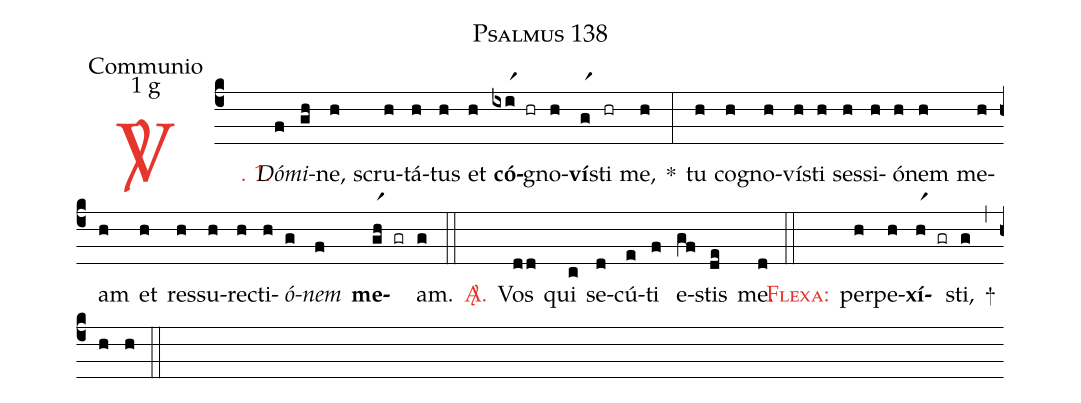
name: Psalmus 138;
office-part: Communio;
mode: 1;
mode-differentia: g;
%%
(c4)

<c><sp>V/</sp>. 1.</c>() <i>Dó</i>(f)<i>mi</i>(gh)ne,(h) scru(h)tá(h)tus(h) et(h) <b>có</b>(ixir1 hr)gno(h)<b>ví</b>(gr1)sti(hr) me,(h) *(:) tu(h) co(h)gno(h)ví(h)sti(h) ses(h)si(h)ó(h)nem(h) me(h)am(h) et(h) res(h)su(h)rec(h)ti(h)<i>ó</i>(g)<i>nem</i>(f) <b>me</b>(gr1h gr)am.(g)

(::)

<nlba><c><sp>A/</sp>.</c>() Vos</nlba>(dd) qui(c) se(d)cú(e)ti(f) e(gf)stis(de) me.(d)

(::)

<nlba><c><sc>Flexa:</sc></c>() per</nlba>(h)pe(h)<b>xí</b>(hr1 gr)sti,(g) +(,) (h) (h)

(::)
